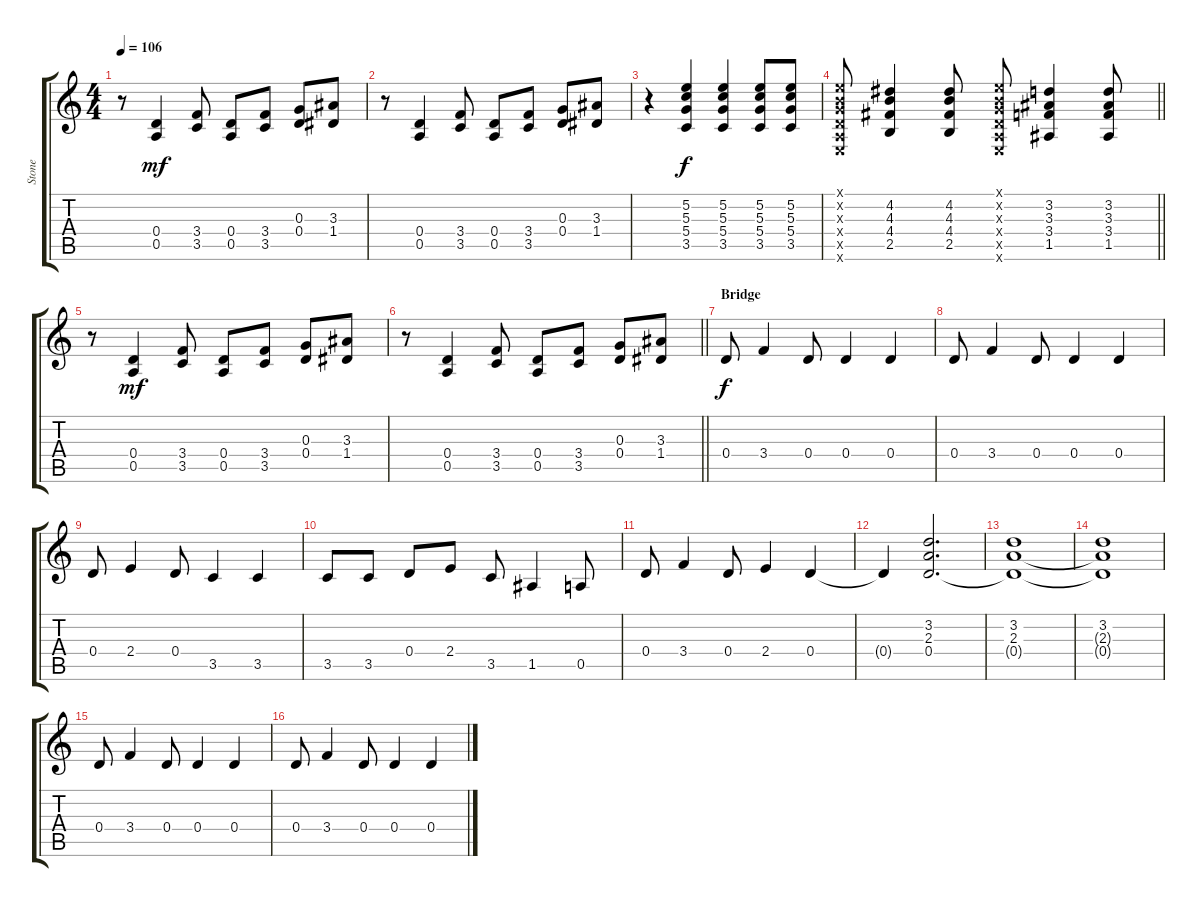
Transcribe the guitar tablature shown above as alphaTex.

\track ("Stone" "Stone") {instrument distortionguitar}
\staff {score tabs}
\tuning (E4 B3 G3 D3 A2 E2) {hide}
\ts (4 4)
\tempo 106
\clef g2
\ks c
r.8{dy f} (0.4 0.5).4{dy mf} (3.4 3.5).8 (0.4 0.5).8 (3.4 3.5).8 (0.3 0.4).8 (3.3 1.4).8 |
r.8 (0.4 0.5).4 (3.4 3.5).8 (0.4 0.5).8 (3.4 3.5).8 (0.3 0.4).8 (3.3 1.4).8 |
r.4 (5.2 5.3 5.4 3.5).4{dy f} (5.2 5.3 5.4 3.5).4 (5.2 5.3 5.4 3.5).8 (5.2 5.3 5.4 3.5).8 |
\barLineRight lightlight
(0.1{x} 0.2{x} 0.3{x} 0.4{x} 0.5{x} 0.6{x}).8 (4.2 4.3 4.4 2.5).4 (4.2 4.3 4.4 2.5).8 (0.1{x} 0.2{x} 0.3{x} 0.4{x} 0.5{x} 0.6{x}).8 (3.2 3.3 3.4 1.5).4 (3.2 3.3 3.4 1.5).8 |
r.8 (0.4 0.5).4{dy mf} (3.4 3.5).8 (0.4 0.5).8 (3.4 3.5).8 (0.3 0.4).8 (3.3 1.4).8 |
\barLineRight lightlight
r.8 (0.4 0.5).4 (3.4 3.5).8 (0.4 0.5).8 (3.4 3.5).8 (0.3 0.4).8 (3.3 1.4).8 |
\section ("" "Bridge")
0.4.8{dy f} 3.4.4 0.4.8 0.4.4 0.4.4 |
0.4.8 3.4.4 0.4.8 0.4.4 0.4.4 |
0.4.8 2.4.4 0.4.8 3.5.4 3.5.4 |
3.5.8 3.5.8 0.4.8 2.4.8 3.5.8 1.5.4 0.5.8 |
0.4.8 3.4.4 0.4.8 2.4.4 0.4.4 |
0.4{t}.4 (3.2 2.3 0.4).2{d} |
(3.2 2.3 0.4{t}).1 |
(3.2 2.3{t} 0.4{t}).1 |
0.4.8 3.4.4 0.4.8 0.4.4 0.4.4 |
0.4.8 3.4.4 0.4.8 0.4.4 0.4.4
